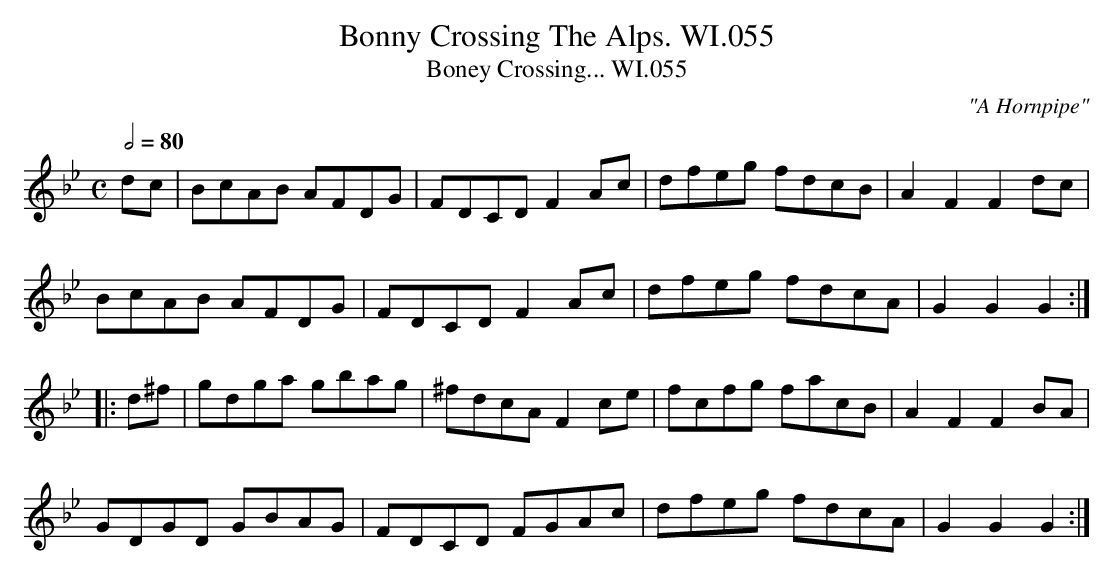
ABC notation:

X:1
T:Bonny Crossing The Alps. WI.055
T:Boney Crossing... WI.055
M:C
L:1/8
Q:1/2=80
C:"A Hornpipe"
K:Bb
dc|BcAB AFDG|FDCD F2Ac|dfeg fdcB|A2F2 F2dc|
BcAB AFDG|FDCD F2Ac|dfeg fdcA|G2G2 G2:|
|:d^f|gdga gbag|^fdcA F2ce|fcfg facB|A2F2 F2BA|
GDGD GBAG|FDCD FGAc|dfeg fdcA|G2G2 G2:|
